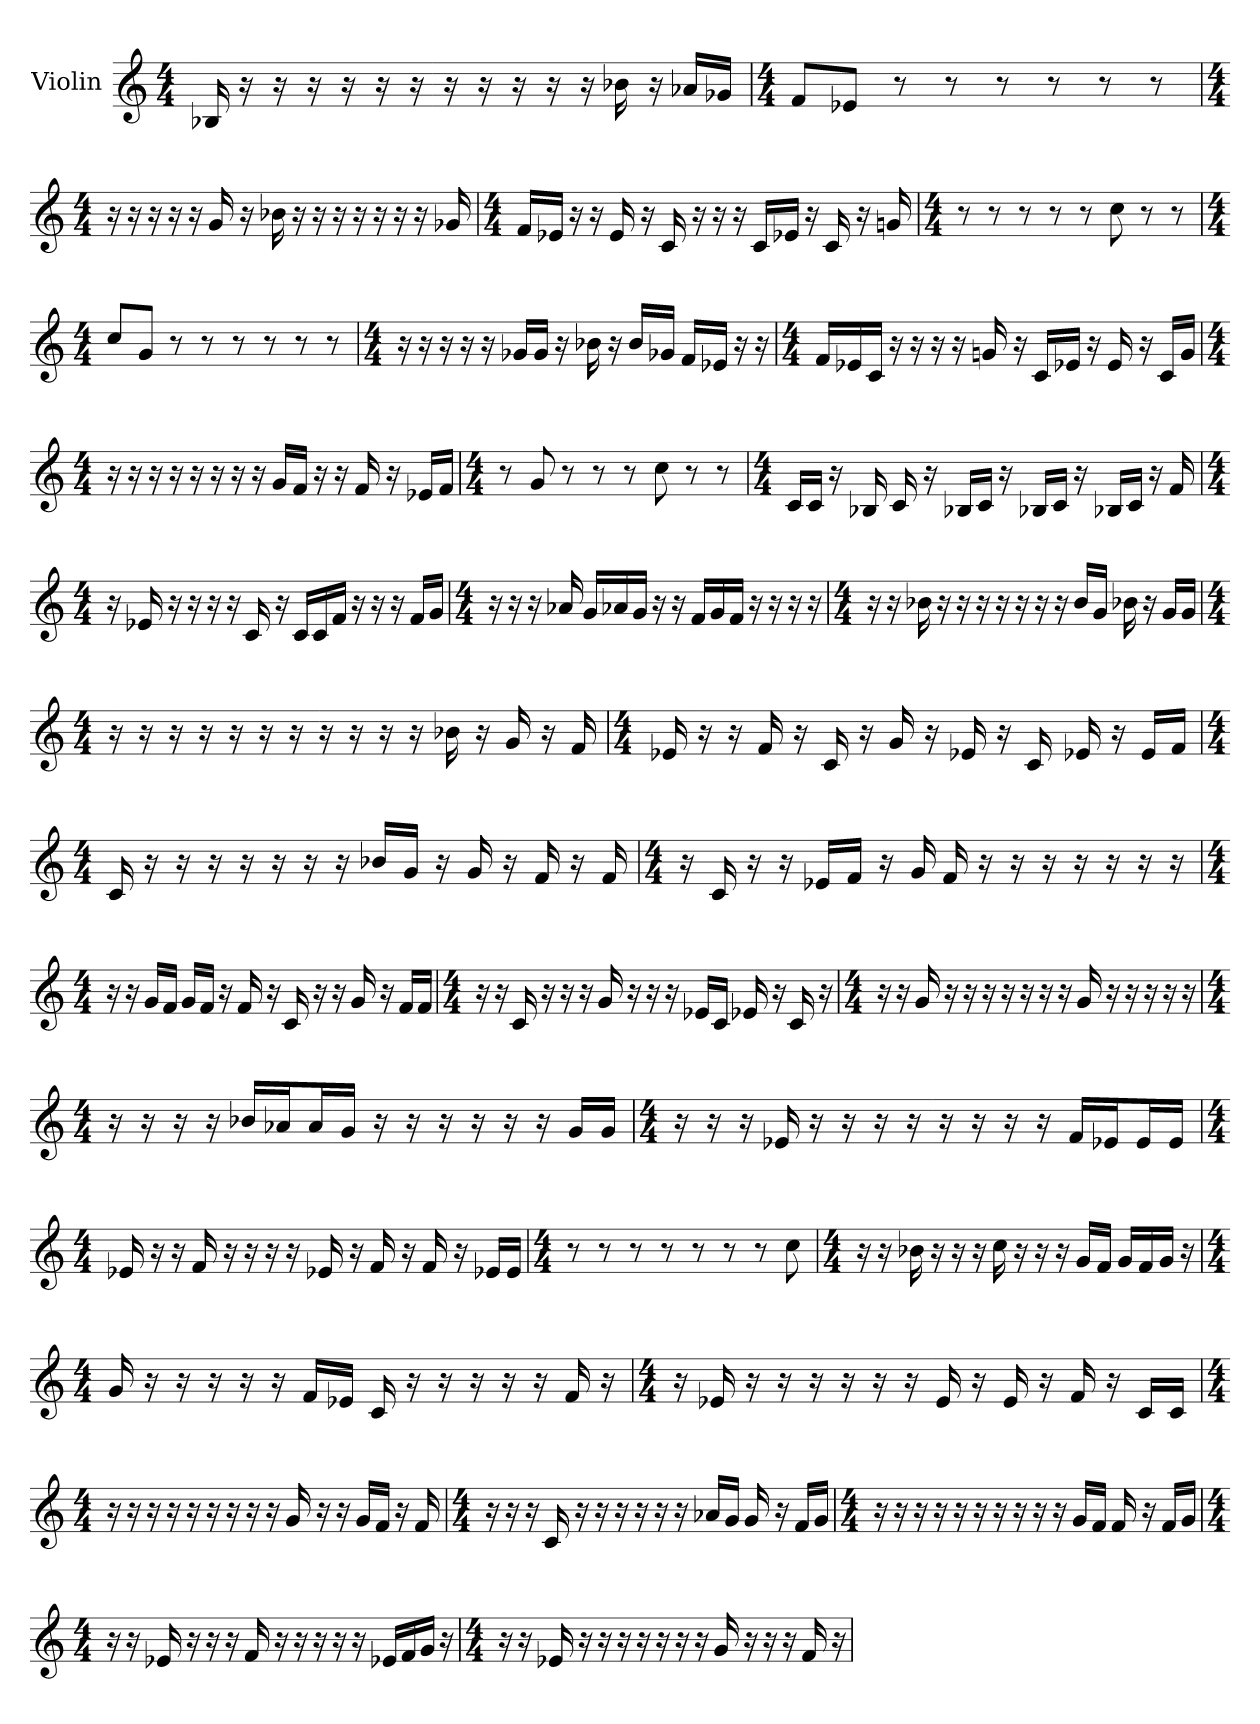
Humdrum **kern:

**kern
*part1
*staff1
*I"Violin
*I'Vln
*M4/4
=
16B-X
16r
16r
16r
16r
16r
16r
16r
16r
16r
16r
16r
16b-X
16r
16a-XLL
16g-XJJ
=
*M4/4
8fL
8e-XJ
8r
8r
8r
8r
8r
8r
=
*M4/4
16r
16r
16r
16r
16r
16g
16r
16b-X
16r
16r
16r
16r
16r
16r
16r
16g-X
=
*M4/4
16fLL
16e-XJJ
16r
16r
16e-
16r
16c
16r
16r
16r
16cLL
16e-XJJ
16r
16c
16r
16gn
=
*M4/4
8r
8r
8r
8r
8r
8cc
8r
8r
=
*M4/4
8ccL
8gJ
8r
8r
8r
8r
8r
8r
=
*M4/4
16r
16r
16r
16r
16r
16g-XLL
16g-JJ
16r
16b-X
16r
16b-LL
16g-XJJ
16fLL
16e-XJJ
16r
16r
=
*M4/4
16fLL
16e-X
16cJJ
16r
16r
16r
16r
16gn
16r
16cLL
16e-XJJ
16r
16e-
16r
16cLL
16gJJ
=
*M4/4
16r
16r
16r
16r
16r
16r
16r
16r
16gLL
16fJJ
16r
16r
16f
16r
16e-XLL
16fJJ
=
*M4/4
8r
8g
8r
8r
8r
8cc
8r
8r
=
*M4/4
16cLL
16cJJ
16r
16B-X
16c
16r
16B-XLL
16cJJ
16r
16B-XLL
16cJJ
16r
16B-XLL
16cJJ
16r
16f
=
*M4/4
16r
16e-X
16r
16r
16r
16r
16c
16r
16cLL
16c
16fJJ
16r
16r
16r
16fLL
16gJJ
=
*M4/4
16r
16r
16r
16a-X
16gLL
16a-X
16gJJ
16r
16r
16fLL
16g
16fJJ
16r
16r
16r
16r
=
*M4/4
16r
16r
16b-X
16r
16r
16r
16r
16r
16r
16r
16b-LL
16gJJ
16b-X
16r
16gLL
16gJJ
=
*M4/4
16r
16r
16r
16r
16r
16r
16r
16r
16r
16r
16r
16b-X
16r
16g
16r
16f
=
*M4/4
16e-X
16r
16r
16f
16r
16c
16r
16g
16r
16e-X
16r
16c
16e-X
16r
16e-LL
16fJJ
=
*M4/4
16c
16r
16r
16r
16r
16r
16r
16r
16b-XLL
16gJJ
16r
16g
16r
16f
16r
16f
=
*M4/4
16r
16c
16r
16r
16e-XLL
16fJJ
16r
16g
16f
16r
16r
16r
16r
16r
16r
16r
=
*M4/4
16r
16r
16gLL
16fJJ
16gLL
16fJJ
16r
16f
16r
16c
16r
16r
16g
16r
16fLL
16fJJ
=
*M4/4
16r
16r
16c
16r
16r
16r
16g
16r
16r
16r
16e-XLL
16cJJ
16e-X
16r
16c
16r
=
*M4/4
16r
16r
16g
16r
16r
16r
16r
16r
16r
16r
16g
16r
16r
16r
16r
16r
=
*M4/4
16r
16r
16r
16r
16b-XLL
16a-XJ
16a-L
16gJJ
16r
16r
16r
16r
16r
16r
16gLL
16gJJ
=
*M4/4
16r
16r
16r
16e-X
16r
16r
16r
16r
16r
16r
16r
16r
16fLL
16e-XJ
16e-L
16e-JJ
=
*M4/4
16e-X
16r
16r
16f
16r
16r
16r
16r
16e-X
16r
16f
16r
16f
16r
16e-XLL
16e-JJ
=
*M4/4
8r
8r
8r
8r
8r
8r
8r
8cc
=
*M4/4
16r
16r
16b-X
16r
16r
16r
16cc
16r
16r
16r
16gLL
16fJJ
16gLL
16f
16gJJ
16r
=
*M4/4
16g
16r
16r
16r
16r
16r
16fLL
16e-XJJ
16c
16r
16r
16r
16r
16r
16f
16r
=
*M4/4
16r
16e-X
16r
16r
16r
16r
16r
16r
16e-
16r
16e-
16r
16f
16r
16cLL
16cJJ
=
*M4/4
16r
16r
16r
16r
16r
16r
16r
16r
16r
16g
16r
16r
16gLL
16fJJ
16r
16f
=
*M4/4
16r
16r
16r
16c
16r
16r
16r
16r
16r
16r
16a-XLL
16gJJ
16g
16r
16fLL
16gJJ
=
*M4/4
16r
16r
16r
16r
16r
16r
16r
16r
16r
16r
16gLL
16fJJ
16f
16r
16fLL
16gJJ
=
*M4/4
16r
16r
16e-X
16r
16r
16r
16f
16r
16r
16r
16r
16r
16e-XLL
16f
16gJJ
16r
=
*M4/4
16r
16r
16e-X
16r
16r
16r
16r
16r
16r
16r
16g
16r
16r
16r
16f
16r
=
*-
